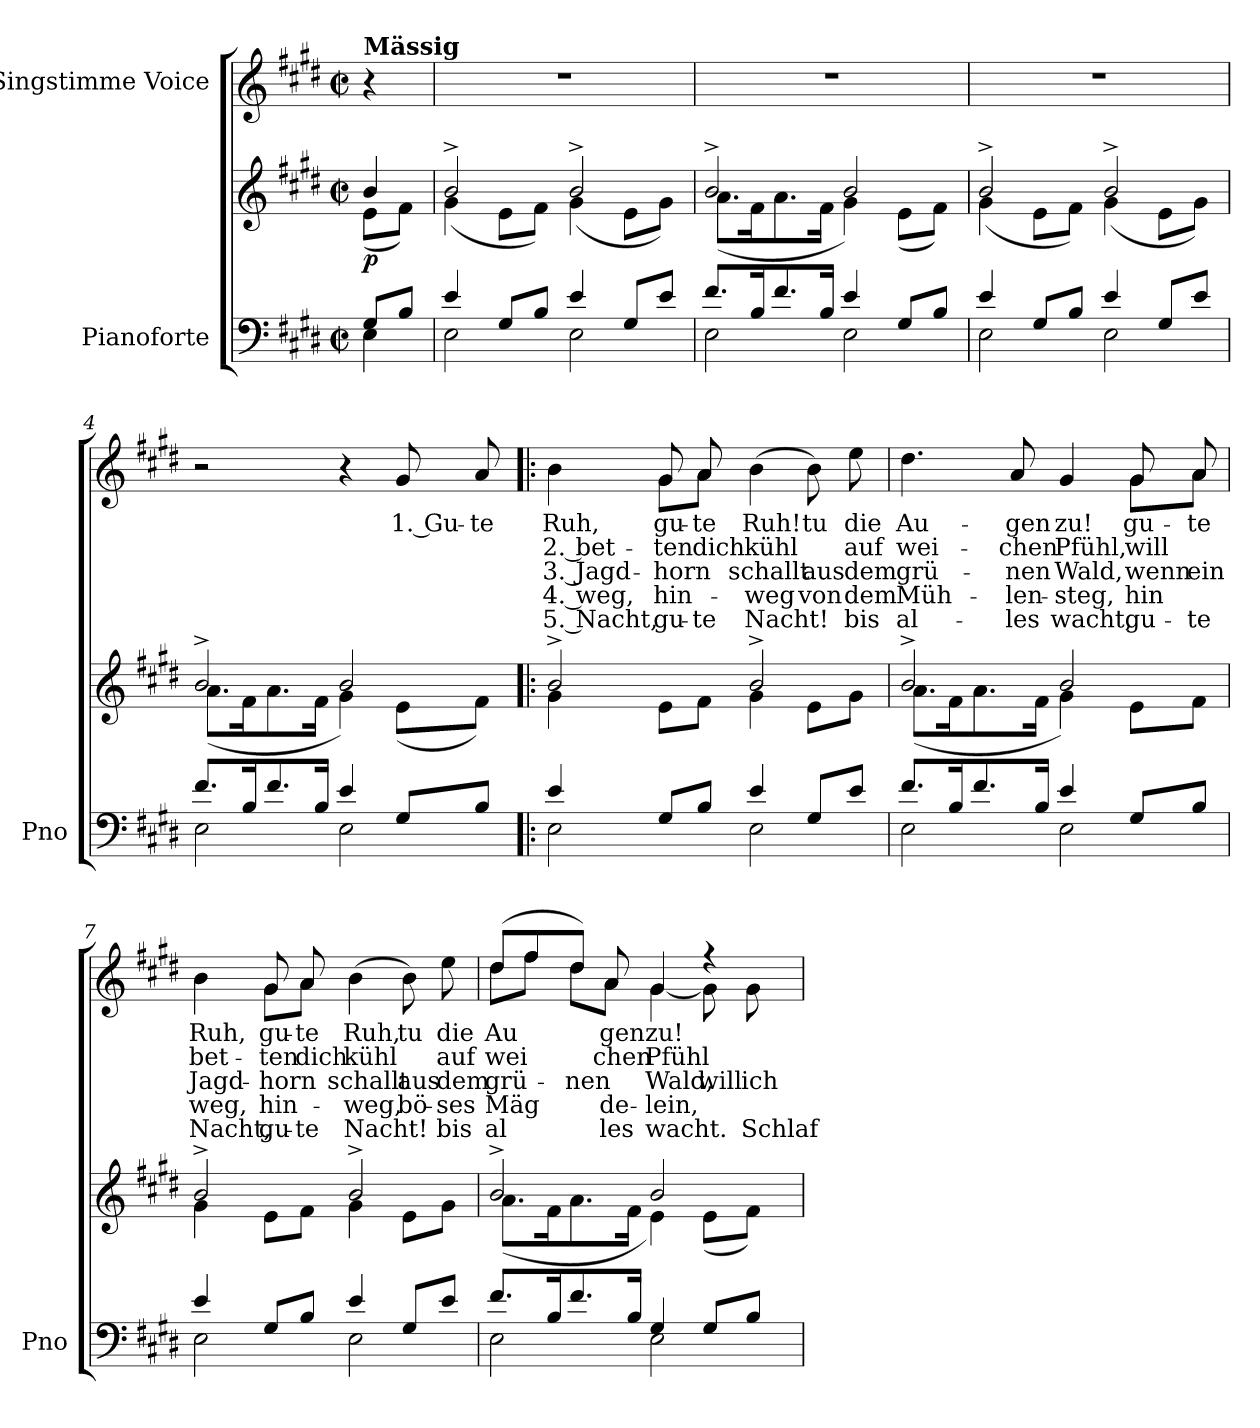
**kern	**kern	**dynam	**kern	**text	**text	**text	**text	**text
*part2	*part2	*part2	*part1	*part1	*part1	*part1	*part1	*part1
*staff3	*staff2	*staff2/3	*staff1	*staff1	*staff1	*staff1	*staff1	*staff1
*I"Pianoforte	*	*	*I"Singstimme Voice	*	*	*	*	*
*I'Pno	*	*	*	*	*	*	*	*
*clefF4	*clefG2	*	*clefG2	*	*	*	*	*
*k[f#c#g#d#]	*k[f#c#g#d#]	*	*k[f#c#g#d#]	*	*	*	*	*
*M2/2	*M2/2	*	*M2/2	*	*	*	*	*
*met(c|)	*met(c|)	*	*met(c|)	*	*	*	*	*
=	=	=	=	=	=	=	=	=
*^	*^	*	*	*	*	*	*	*
!	!	!	!	!	!LO:TX:a:B:t=Mässig	!	!	!	!	!
!	!	!	!	!LO:DY:b	!	!	!	!	!	!
8G#/L	4E\	4b/	(8e\L	p	4r	.	.	.	.	.
8B/J	.	.	8f#\J)	.	.	.	.	.	.	.
=1	=1	=1	=1	=1	=1	=1	=1	=1	=1	=1
4e/	2E\	2b^/	(4g#\	.	1r	.	.	.	.	.
8G#/L	.	.	8e\L	.	.	.	.	.	.	.
8B/J	.	.	8f#\J)	.	.	.	.	.	.	.
4e/	2E\	2b^/	(4g#\	.	.	.	.	.	.	.
8G#/L	.	.	8e\L	.	.	.	.	.	.	.
8e/J	.	.	8g#\J)	.	.	.	.	.	.	.
=2	=2	=2	=2	=2	=2	=2	=2	=2	=2	=2
8.f#/L	2E\	2b^/	(8.a\L	.	1r	.	.	.	.	.
16B/K	.	.	16f#\K	.	.	.	.	.	.	.
8.f#/	.	.	8.a\	.	.	.	.	.	.	.
16B/Jk	.	.	16f#\Jk	.	.	.	.	.	.	.
4e/	2E\	2b/	4g#\)	.	.	.	.	.	.	.
8G#/L	.	.	(8e\L	.	.	.	.	.	.	.
8B/J	.	.	8f#\J)	.	.	.	.	.	.	.
=3	=3	=3	=3	=3	=3	=3	=3	=3	=3	=3
4e/	2E\	2b^/	(4g#\	.	1r	.	.	.	.	.
8G#/L	.	.	8e\L	.	.	.	.	.	.	.
8B/J	.	.	8f#\J)	.	.	.	.	.	.	.
4e/	2E\	2b^/	(4g#\	.	.	.	.	.	.	.
8G#/L	.	.	8e\L	.	.	.	.	.	.	.
8e/J	.	.	8g#\J)	.	.	.	.	.	.	.
=4	=4	=4	=4	=4	=4	=4	=4	=4	=4	=4
8.f#/L	2E\	2b^/	(8.a\L	.	2r	.	.	.	.	.
16B/K	.	.	16f#\K	.	.	.	.	.	.	.
8.f#/	.	.	8.a\	.	.	.	.	.	.	.
16B/Jk	.	.	16f#\Jk	.	.	.	.	.	.	.
4e/	2E\	2b/	4g#\)	.	4r	.	.	.	.	.
8G#/L	.	.	(8e\L	.	8g#/	1. Gu-	.	.	.	.
8B/J	.	.	8f#\J)	.	8a/	-te	.	.	.	.
=5!|:	=5!|:	=5!|:	=5!|:	=5!|:	=5!|:	=5!|:	=5!|:	=5!|:	=5!|:	=5!|:
*	*	*	*	*	*^	*	*	*	*	*
4e/	2E\	2b^/	4g#\	.	4b\	4ryy	Ruh,	2. bet-	3. Jagd-	4. weg,	5. Nacht,
8G#/L	.	.	8e\L	.	8g#/	8g#\L	gu-	-ten	-horn	hin-	gu-
8B/J	.	.	8f#\J	.	8a/	8a\J	-te	dich	.	.	-te
4e/	2E\	2b^/	4g#\	.	(4b\	2ryy	Ruh!	kühl	schallt	-weg	Nacht!
8G#/L	.	.	8e\L	.	8b\)	.	tu	.	aus	von	.
8e/J	.	.	8g#\J	.	8ee\	.	die	auf	dem	dem	bis
=6	=6	=6	=6	=6	=6	=6	=6	=6	=6	=6	=6
8.f#/L	2E\	2b^/	(8.a\L	.	4.dd#\	2.ryy	Au-	wei-	grü-	Müh-	al-
16B/K	.	.	16f#\K	.	.	.	.	.	.	.	.
8.f#/	.	.	8.a\	.	.	.	.	.	.	.	.
.	.	.	.	.	8a/	.	-gen	-chen	-nen	-len-	-les
16B/Jk	.	.	16f#\Jk	.	.	.	.	.	.	.	.
4e/	2E\	2b/	4g#\)	.	4g#/	.	zu!	Pfühl,	Wald,	-steg,	wacht,
8G#/L	.	.	8e\L	.	8g#/	8g#\L	gu-	will	wenn	hin -	gu-
8B/J	.	.	8f#\J	.	8a/	8a\J	-te	.	ein	-	-te
=7	=7	=7	=7	=7	=7	=7	=7	=7	=7	=7	=7
4e/	2E\	2b^/	4g#\	.	4b\	4ryy	Ruh,	bet-	Jagd-	weg,	Nacht,
8G#/L	.	.	8e\L	.	8g#/	8g#\L	gu-	-ten	-horn	hin-	gu-
8B/J	.	.	8f#\J	.	8a/	8a\J	-te	dich	.	.	-te
4e/	2E\	2b^/	4g#\	.	(4b\	2ryy	Ruh,	kühl	schallt	-weg,	Nacht!
8G#/L	.	.	8e\L	.	8b\)	.	tu	.	aus	bö-	.
8e/J	.	.	8g#\J	.	8ee\	.	die	auf	dem	-ses	bis
=8	=8	=8	=8	=8	=8	=8	=8	=8	=8	=8	=8
*	*	*	*	*	*	*^	*	*	*	*	*
8.f#/L	2E\	2b^/	(8.a\L	.	(8dd#/L	8dd#\L	2.ryy	Au	wei	grü-	Mäg	al
.	.	.	.	.	8ff#/	8ff#\J	.	-	-	.	-	-
16B/K	.	.	16f#\K	.	.	.	.	.	.	.	.	.
8.f#/	.	.	8.a\	.	8dd#/J)	8dd#\L	.	-	-	-nen	-	-
.	.	.	.	.	8a/	8a\J	.	-gen	-chen	.	de-	les
16B/Jk	.	.	16f#\Jk	.	.	.	.	.	.	.	.	.
4G#/	2E\	2b/	4e\)	.	4g#/	[4g#\	.	zu!	Pfühl	Wald,	-lein,	wacht.
8G#/L	.	.	(8e\L	.	4r	8g#\]	4ryy	.	.	will	.	.
8B/J	.	.	8f#\J)	.	.	8g#\	.	.	.	ich	.	Schlaf
*v	*v	*	*	*	*v	*v	*v	*	*	*	*	*
*	*v	*v	*	*	*	*	*	*	*
=	=	=	=	=	=	=	=	=
*-	*-	*-	*-	*-	*-	*-	*-	*-
